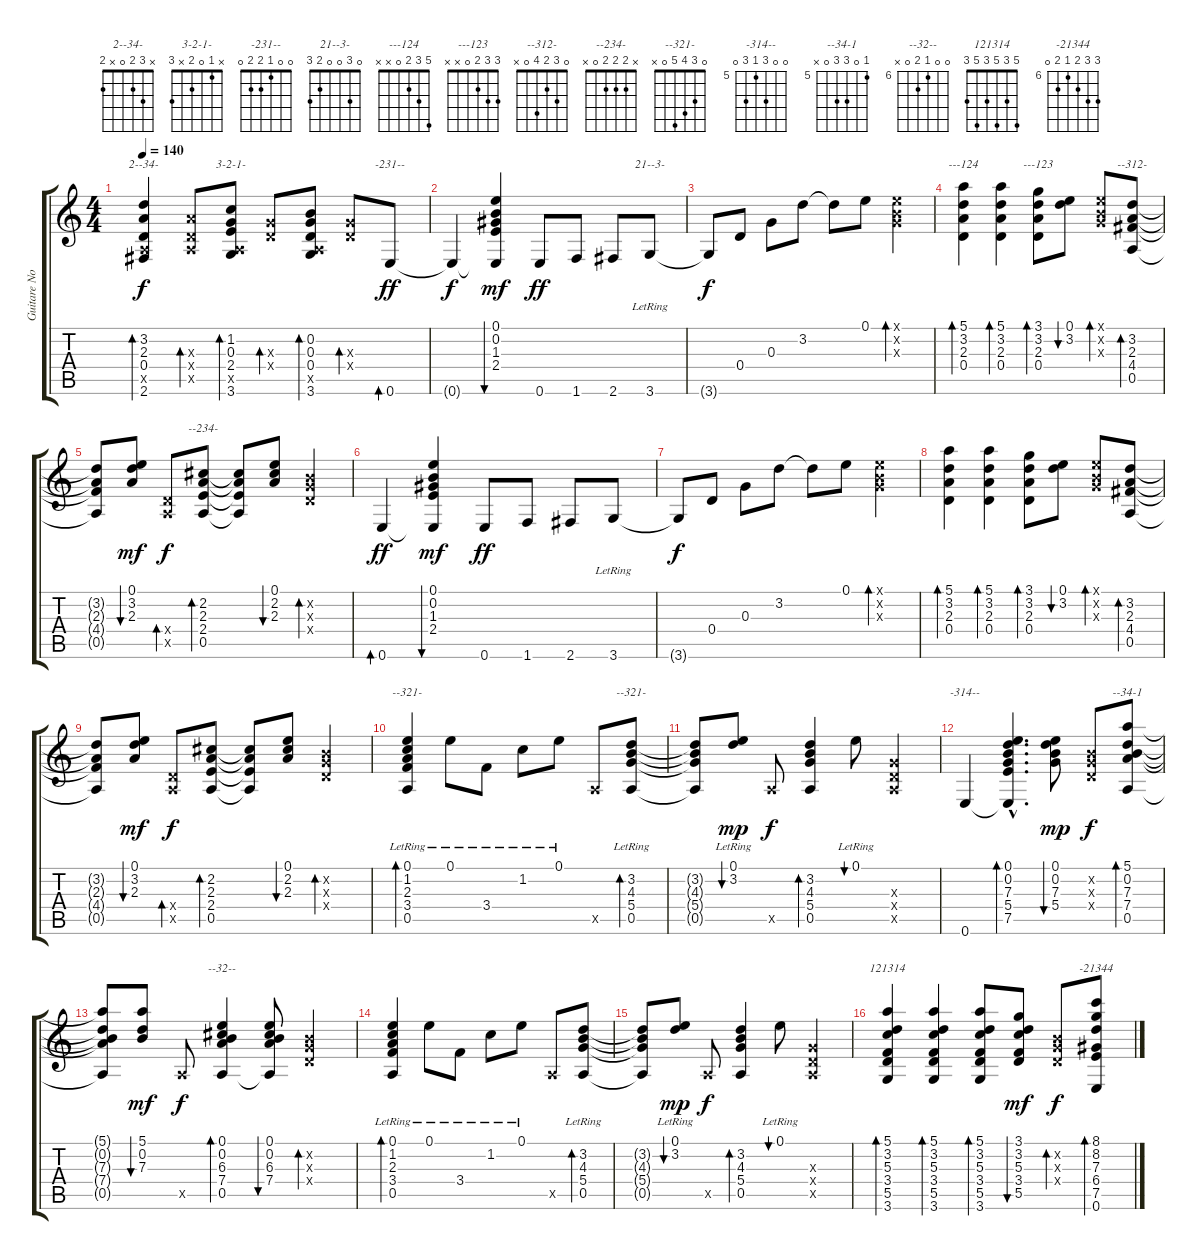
\track ("Guitare Novembre 2001" "Guitare No") {instrument acousticguitarnylon}
\staff {score tabs}
\tuning (E4 B3 G3 D3 A2 E2) {hide}
\chord ("2--34-" x 3 2 0 x 2)
\chord ("3-2-1-" x 1 0 2 x 3)
\chord ("-231--" 0 0 1 2 2 0)
\chord ("21--3-" 0 3 0 0 2 3)
\chord ("---124" 5 3 2 0 x x)
\chord ("---123" 3 3 2 0 x x)
\chord ("--312-" 0 3 2 4 0 x)
\chord ("--234-" x 2 2 2 0 x)
\chord ("--321-" 0 1 2 3 0 x)
\chord ("--321-" 0 3 4 5 0 x)
\chord ("-314--" 0 0 7 5 7 0) {firstfret 5}
\chord ("--34-1" 5 0 7 7 0 x) {firstfret 5}
\chord ("--32--" 0 0 6 7 0 x) {firstfret 6}
\chord ("121314" 5 3 5 3 5 3)
\chord ("-21344" 8 8 7 6 7 0) {firstfret 6}
\ts (4 4)
\tempo 140
\clef g2
\ks c
(3.2 2.3 0.4 0.5{x} 2.6).4{bd 30 ch "2--34-" dy f} (2.3{x} 0.4{x} 0.5{x}).8{bd 30} (1.2 0.3 2.4 0.5{x} 3.6).8{bd 30 ch "3-2-1-"} (0.3{x} 0.4{x}).8{bd 30} (0.2 0.3 0.4 0.5{x} 3.6).8{bd 30} (0.3{x} 0.4{x}).8{bd 30} 0.6.8{bd 30 ch "-231--" dy ff} |
0.6{t}.4{dy f} (0.1 0.2 1.3 2.4 0.6{t}).4{bu 60 dy mf} 0.6.8{dy ff} 1.6.8 2.6.8 3.6{lr}.8{ch "21--3-"} |
3.6{t}.8{dy f} 0.4.8 0.3.8 3.2.8 3.2{t}.8 0.1.8 (0.1{x} 0.2{x} 0.3{x}).4{bd 30} |
(5.1 3.2 2.3 0.4).4{bd 120 ch "---124"} (5.1 3.2 2.3 0.4).4{bd 60} (3.1 3.2 2.3 0.4).8{bd 60 ch "---123"} (0.1 3.2).8{bu 60} (0.1{x} 0.2{x} 0.3{x}).8{bd 60} (3.2 2.3 4.4 0.5).8{bd 120 ch "--312-"} |
(3.2{t} 2.3{t} 4.4{t} 0.5{t}).8 (0.1 3.2 2.3).8{bu 60 dy mf} (0.4{x} 0.5{x}).8{bd 60 dy f} (2.2 2.3 2.4 0.5).8{bd 30 ch "--234-"} (2.2{t} 2.3{t} 2.4{t} 0.5{t}).8 (0.1 2.2 2.3).8{bu 30} (0.2{x} 0.3{x} 0.4{x}).4{bd 30} |
0.6.4{bd 30 dy ff} (0.1 0.2 1.3 2.4 0.6{t}).4{bu 30 dy mf} 0.6.8{dy ff} 1.6.8 2.6.8 3.6{lr}.8 |
3.6{t}.8{dy f} 0.4.8 0.3.8 3.2.8 3.2{t}.8 0.1.8 (0.1{x} 0.2{x} 0.3{x}).4{bd 30} |
(5.1 3.2 2.3 0.4).4{bd 120} (5.1 3.2 2.3 0.4).4{bd 60} (3.1 3.2 2.3 0.4).8{bd 60} (0.1 3.2).8{bu 60} (0.1{x} 0.2{x} 0.3{x}).8{bd 60} (3.2 2.3 4.4 0.5).8{bd 120} |
(3.2{t} 2.3{t} 4.4{t} 0.5{t}).8 (0.1 3.2 2.3).8{bu 60 dy mf} (0.4{x} 0.5{x}).8{bd 60 dy f} (2.2 2.3 2.4 0.5).8{bd 30} (2.2{t} 2.3{t} 2.4{t} 0.5{t}).8 (0.1 2.2 2.3).8{bu 30} (0.2{x} 0.3{x} 0.4{x}).4{bd 30} |
(0.1 1.2{lr} 2.3{lr} 3.4{lr} 0.5{lr}).4{bd 120 ch "--321-"} 0.1{lr}.8 3.4{lr}.8 1.2{lr}.8 0.1{lr}.8 0.5{x}.8 (3.2 4.3{lr} 5.4{lr} 0.5{lr}).8{bd 30 ch "--321-"} |
(3.2{t} 4.3{t} 5.4{t} 0.5{t}).8 (0.1{lr} 3.2).8{bu 30 dy mp} 0.5{x}.8{dy f} (3.2 4.3 5.4 0.5).4{bd 30} 0.1{lr}.8{bu 30} (0.3{x} 0.4{x} 0.5{x}).4 |
0.6.4{ch "-314--"} (0.1{hac} 0.2{hac} 7.3{hac} 5.4{hac} 7.5{hac} 0.6{hac t}).4{d bd 30} (0.1 0.2 7.3 5.4).8{bu 30 dy mp} (0.2{x} 0.3{x} 0.4{x}).8{dy f} (5.1 0.2 7.3 7.4 0.5).8{bd 30 ch "--34-1"} |
(5.1{t} 0.2{t} 7.3{t} 7.4{t} 0.5{t}).8 (5.1 0.2 7.3).8{bu 30 dy mf} 0.5{x}.8{dy f} (0.1 0.2 6.3 7.4 0.5).4{bd 30 ch "--32--"} (0.1 0.2 6.3 7.4 0.5{t}).8{bu 30} (0.2{x} 0.3{x} 0.4{x}).4{bd 30} |
(0.1 1.2{lr} 2.3{lr} 3.4{lr} 0.5{lr}).4{bd 120} 0.1{lr}.8 3.4{lr}.8 1.2{lr}.8 0.1{lr}.8 0.5{x}.8 (3.2 4.3{lr} 5.4{lr} 0.5{lr}).8{bd 30} |
(3.2{t} 4.3{t} 5.4{t} 0.5{t}).8 (0.1{lr} 3.2).8{bu 30 dy mp} 0.5{x}.8{dy f} (3.2 4.3 5.4 0.5).4{bd 30} 0.1{lr}.8{bu 30} (0.3{x} 0.4{x} 0.5{x}).4 |
(5.1 3.2 5.3 3.4 5.5 3.6).4{bd 30 ch "121314"} (5.1 3.2 5.3 3.4 5.5 3.6).4{bd 30} (5.1 3.2 5.3 3.4 5.5 3.6).8{bd 30} (3.1 3.2 5.3 3.4 5.5).8{bu 30 dy mf} (0.2{x} 0.3{x} 0.4{x}).8{bd 30 dy f} (8.1 8.2 7.3 6.4 7.5 0.6).8{bd 30 ch "-21344"}
